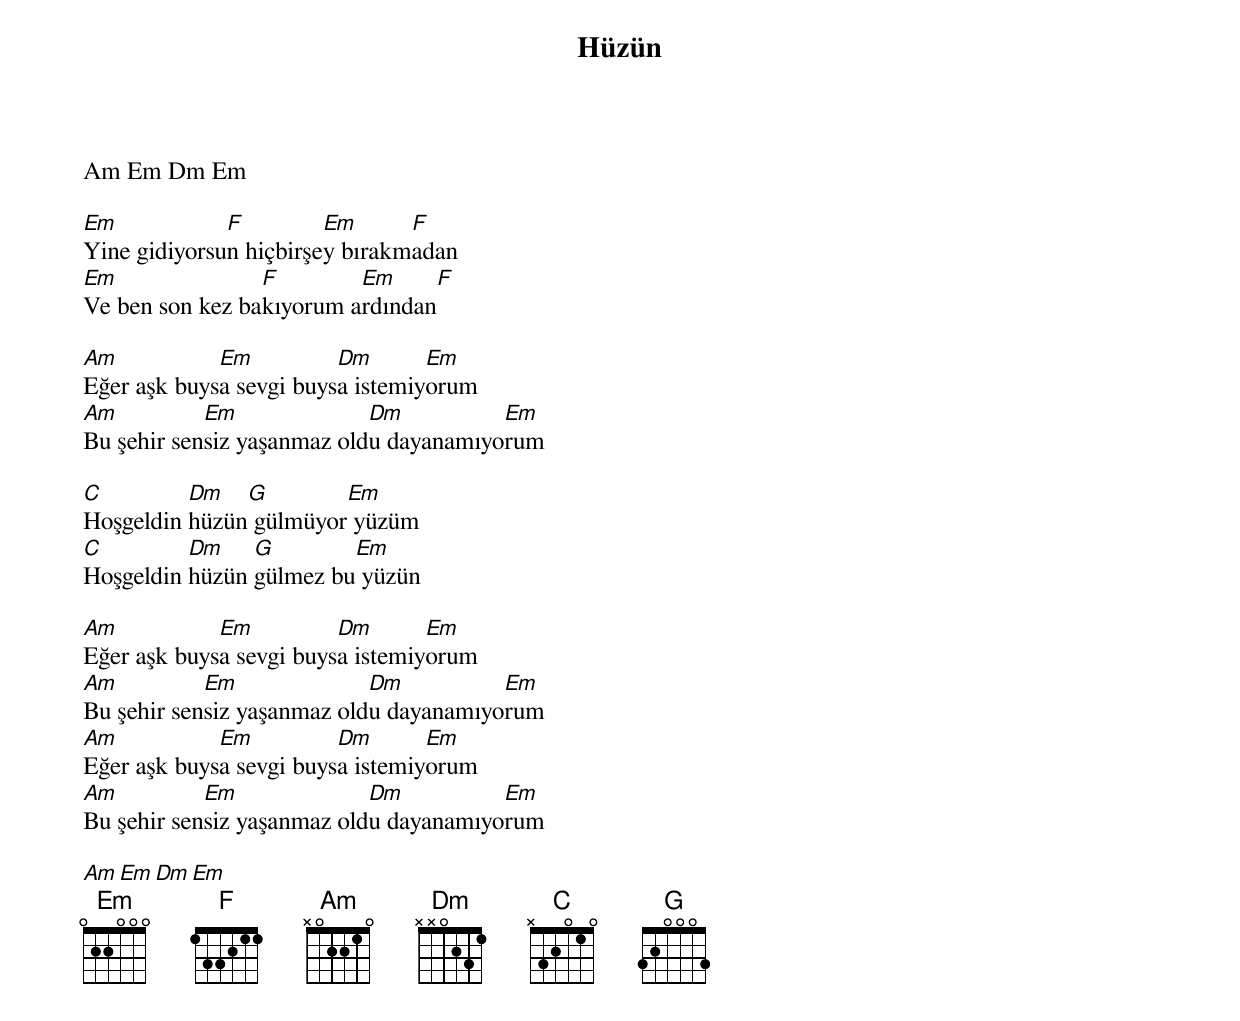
{title: Hüzün}
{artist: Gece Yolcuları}

Am Em Dm Em

Em            F         Em      F
Yine gidiyorsun hiçbirşey bırakmadan
Em               F        Em     F
Ve ben son kez bakıyorum ardından

Am           Em          Dm       Em
Eğer aşk buysa sevgi buysa istemiyorum
Am          Em              Dm          Em
Bu şehir sensiz yaşanmaz oldu dayanamıyorum

C         Dm   G        Em
Hoşgeldin hüzün gülmüyor yüzüm
C         Dm    G        Em
Hoşgeldin hüzün gülmez bu yüzün

Am           Em          Dm       Em
Eğer aşk buysa sevgi buysa istemiyorum
Am          Em              Dm          Em
Bu şehir sensiz yaşanmaz oldu dayanamıyorum
Am           Em          Dm       Em
Eğer aşk buysa sevgi buysa istemiyorum
Am          Em              Dm          Em
Bu şehir sensiz yaşanmaz oldu dayanamıyorum

Am Em Dm Em
